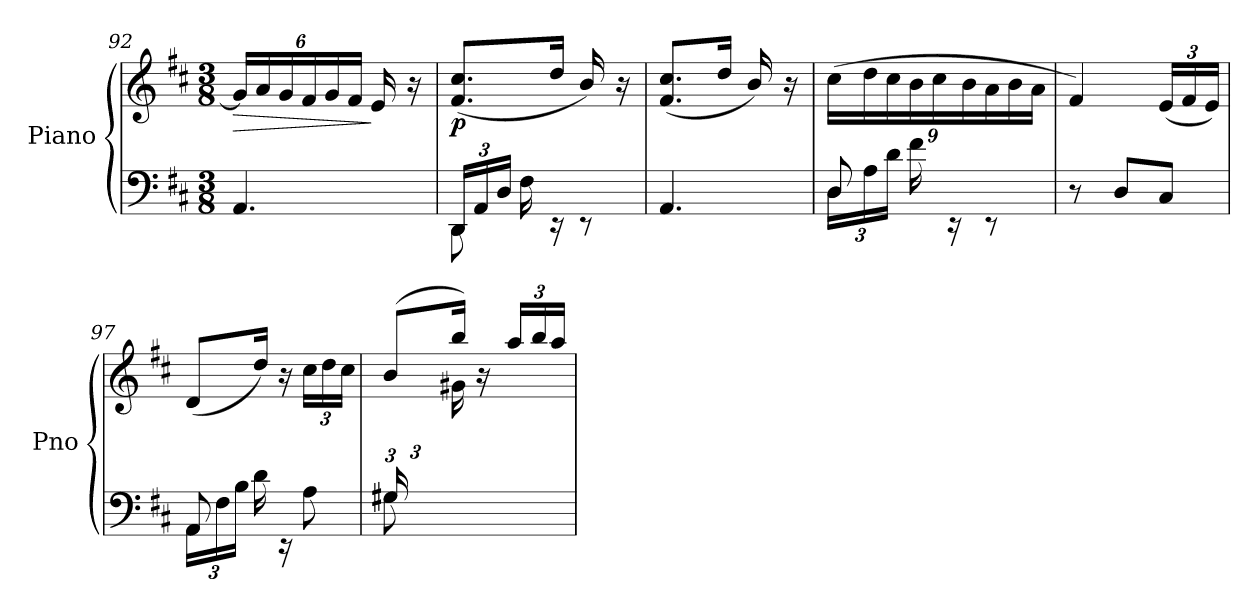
**kern	**kern	**dynam
*part1	*part1	*part1
*staff2	*staff1	*staff1/2
*I"Piano	*	*
*I'Pno	*	*
!!LO:LB:g=z
*clefF4	*clefG2	*
*k[f#c#]	*k[f#c#]	*
*M3/8	*M3/8	*
*	*Xbrackettup	*
=92	=92	=92
!	!	!LO:HP:b
4.AA/	24g/LL]	>
.	24a/	.
.	24g/	.
.	24f#/	.
.	24g/	.
.	24f#/JJ	.
.	16e/	]
.	16r	.
=93	=93	=93
*Xbrackettup	*	*
*^	*	*
!	!	!	!LO:DY:b
24DD/LL	8DD\	(>8.f#/ 8.cc#/L	p
24AA/	.	.	.
24D/JJ	.	.	.
16F#\	4rGGyy	.	.
16rEE	.	16dd/Jk	.
8rEE	.	16b/)	.
.	.	16r	.
*v	*v	*	*
=94	=94	=94
4.AA/	(>8.f#/ 8.cc#/L	.
.	16dd/Jk	.
.	16b/)	.
.	16r	.
=95	=95	=95
*^	*	*
24D\LL	8D/	(24cc#\LL	.
24A\	.	24dd\	.
24d\JJ	.	24cc#\	.
16f#\	4ryy	24b\	.
.	.	24cc#\	.
16rEE	.	.	.
.	.	24b\	.
8rEE	.	24a\	.
.	.	24b\	.
.	.	24a\JJ	.
*v	*v	*	*
!!LO:PB:g=z
=96	=96	=96
8r	4f#/)	.
8D/L	.	.
8C#/J	(>24e/LL	.
.	24f#/	.
.	24e/JJ)	.
=97	=97	=97
*^	*	*
24AA\LL	8AA/	(>8d/L	.
24F#\	.	.	.
24B\JJ	.	.	.
16d\	4ryy	16dd/Jk)	.
16rEE	.	16r	.
8A\	.	24cc#\LL	.
.	.	24dd\	.
.	.	24cc#\JJ	.
=98	=98	=98	=98
*	*	*^	*
24G#X/LL	8G#X\	(>8b/L	24ryy	.
48%7ryy	.	.	24d\	.
.	.	.	24f#\JJ	.
.	4ryy	16bb/Jk)	16g#X\	.
16rEEyy	.	16r	8.ryy	.
8rEEyy	.	24aa/LL	.	.
.	.	24bb/	.	.
.	.	24aa/JJ	.	.
*v	*v	*	*	*
*	*v	*v	*
=	=	=
*-	*-	*-
